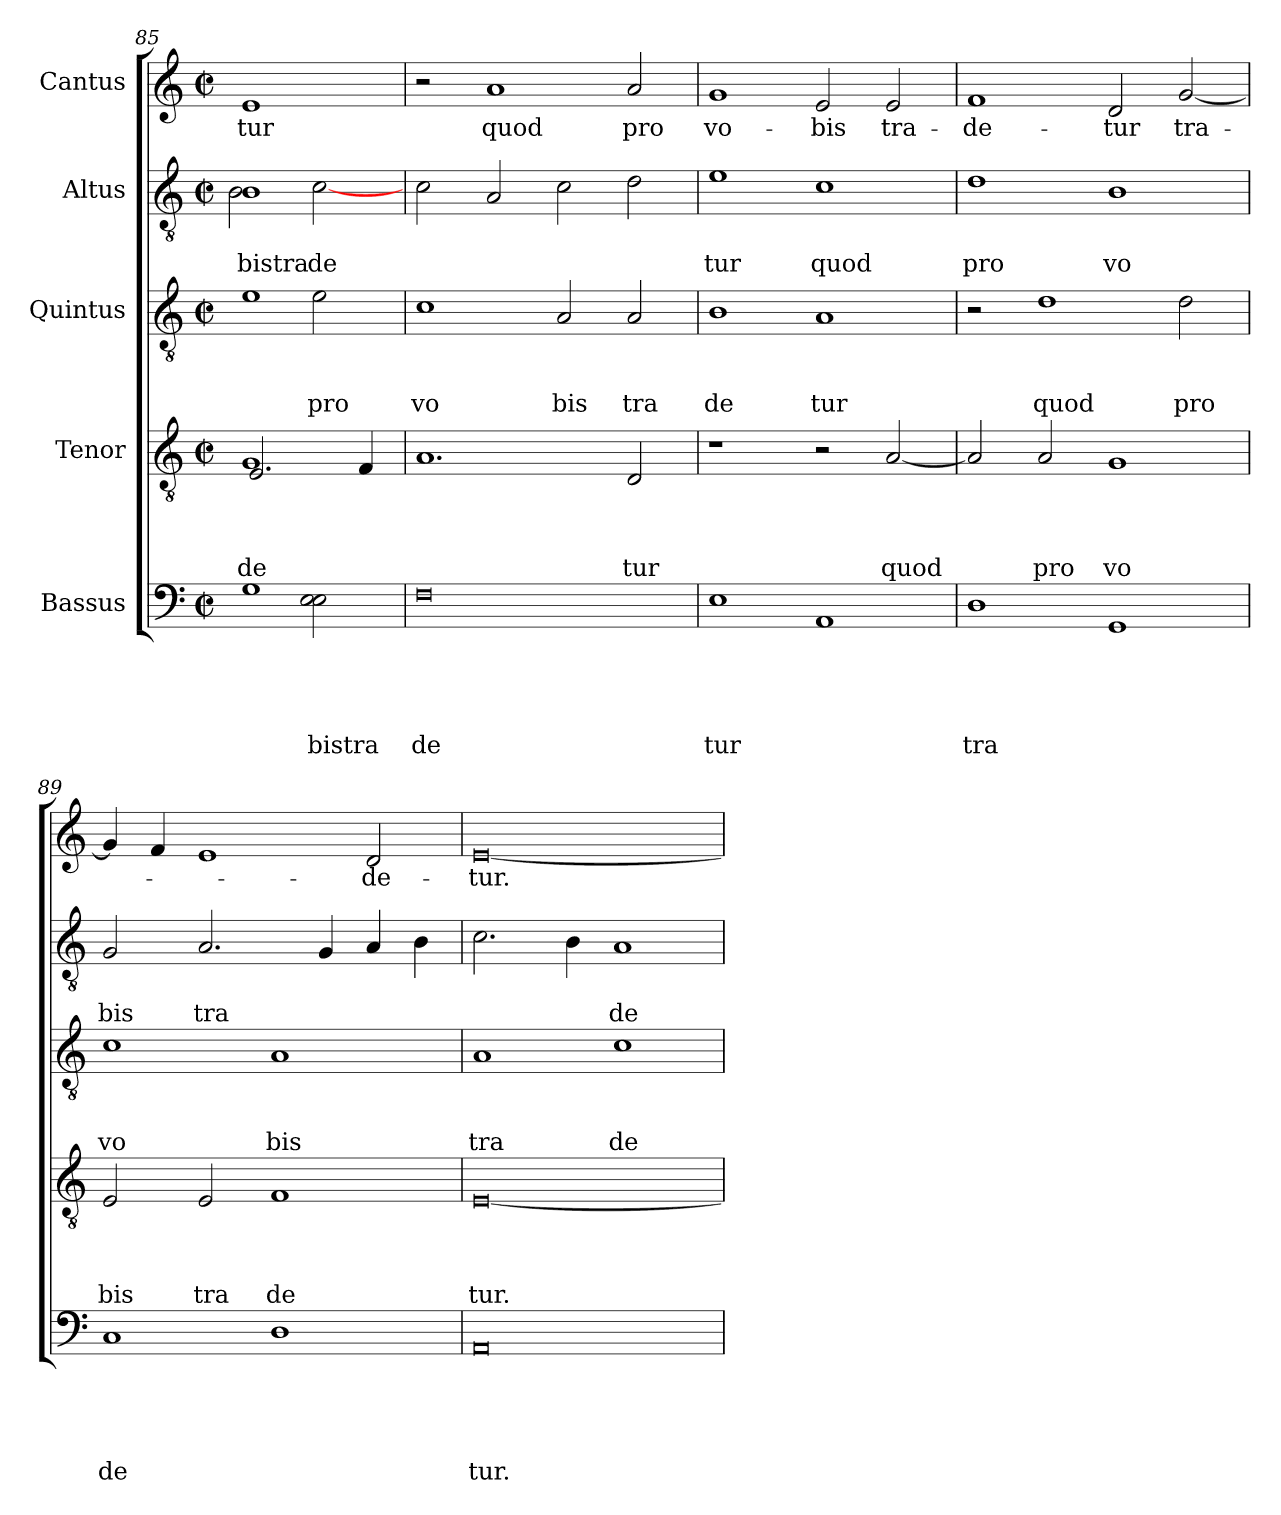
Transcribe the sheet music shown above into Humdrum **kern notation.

**kern	**text	**text	**text	**text	**text	**kern	**text	**text	**text	**text	**kern	**text	**text	**text	**kern	**text	**text	**kern	**text
*part5	*part5	*part5	*part5	*part5	*part5	*part4	*part4	*part4	*part4	*part4	*part3	*part3	*part3	*part3	*part2	*part2	*part2	*part1	*part1
*staff5	*staff5	*staff5	*staff5	*staff5	*staff5	*staff4	*staff4	*staff4	*staff4	*staff4	*staff3	*staff3	*staff3	*staff3	*staff2	*staff2	*staff2	*staff1	*staff1
*I"Bassus	*	*	*	*	*	*I"Tenor	*	*	*	*	*I"Quintus	*	*	*	*I"Altus	*	*	*I"Cantus	*
!!LO:PB:g=z
*clefF4	*	*	*	*	*	*clefGv2	*	*	*	*	*clefGv2	*	*	*	*clefGv2	*	*	*clefG2	*
*k[]	*	*	*	*	*	*k[]	*	*	*	*	*k[]	*	*	*	*k[]	*	*	*k[]	*
*C:	*	*	*	*	*	*C:	*	*	*	*	*C:	*	*	*	*C:	*	*	*C:	*
*M2/2	*	*	*	*	*	*M2/2	*	*	*	*	*M2/2	*	*	*	*M2/2	*	*	*M2/2	*
*met(c|)	*	*	*	*	*	*met(c|)	*	*	*	*	*met(c|)	*	*	*	*met(c|)	*	*	*met(c|)	*
=85	=85	=85	=85	=85	=85	=85	=85	=85	=85	=85	=85	=85	=85	=85	=85	=85	=85	=85	=85
*^	*	*	*	*	*	*^	*	*	*	*	*	*	*	*	*	*	*	*	*
!	!	!	!	!	!	!	!	!	!	!	!	!LO:LY:b	!	!	!	!	!	!	!LO:LY:b	!	!LO:LY:b
*	*	*	*	*	*	*	*	*	*	*	*	*	*^	*	*	*	*^	*	*	*	*
1G	2ryy	.	.	.	.	.	1G	2.E/	.	.	.	de	1e	2ryy	.	.	.	1B	2B\	.	bistra	1e	tur
!	!	!	!	!	!	!LO:LY:b	!	!	!	!	!	!	!	!	!	!	!LO:LY:b	!	!	!	!LO:LY:b	!	!
.	2E\ 2E\	.	.	.	.	bistra	.	.	.	.	.	.	.	2e\	.	.	pro	.	[>2c\	.	de	.	.
.	.	.	.	.	.	.	.	4F/	.	.	.	.	.	.	.	.	.	.	.	.	.	.	.
*	*	*	*	*	*	*	*	*	*	*	*	*	*v	*v	*	*	*	*	*	*	*	*	*
*v	*v	*	*	*	*	*	*	*	*	*	*	*	*	*	*	*	*v	*v	*	*	*	*
=86	=86	=86	=86	=86	=86	=86	=86	=86	=86	=86	=86	=86	=86	=86	=86	=86	=86	=86	=86	=86
!	!	!	!	!	!LO:LY:b	!	!	!	!	!	!	!	!	!	!LO:LY:b	!	!	!	!	!
*	*	*	*	*	*	*v	*v	*	*	*	*	*	*	*	*	*	*	*	*	*
0F	.	.	.	.	de	1.A	.	.	.	.	1c	.	.	vo	2c\	.	.	2r	.
!	!	!	!	!	!	!	!	!	!	!	!	!	!	!	!	!	!	!	!LO:LY:b
.	.	.	.	.	.	.	.	.	.	.	.	.	.	.	2A/	.	.	1a	quod
!	!	!	!	!	!	!	!	!	!	!	!	!	!	!LO:LY:b	!	!	!	!	!
.	.	.	.	.	.	.	.	.	.	.	2A/	.	.	bis	2c\	.	.	.	.
!	!	!	!	!	!	!	!	!	!	!LO:LY:b	!	!	!	!LO:LY:b	!	!	!	!	!LO:LY:b
.	.	.	.	.	.	2D/	.	.	.	tur	2A/	.	.	tra	2d\	.	.	2a/	pro
=87	=87	=87	=87	=87	=87	=87	=87	=87	=87	=87	=87	=87	=87	=87	=87	=87	=87	=87	=87
!	!	!	!	!	!LO:LY:b	!	!	!	!	!	!	!	!	!LO:LY:b	!	!	!LO:LY:b	!	!LO:LY:b
1E	.	.	.	.	tur	1r	.	.	.	.	1B	.	.	de	1e	.	tur	1g	vo-
!	!	!	!	!	!	!	!	!	!	!	!	!	!	!LO:LY:b	!	!	!LO:LY:b	!	!LO:LY:b
1AA	.	.	.	.	.	2r	.	.	.	.	1A	.	.	tur	1c	.	quod	2e/	-bis
!	!	!	!	!	!	!	!	!	!	!LO:LY:b	!	!	!	!	!	!	!	!	!LO:LY:b
.	.	.	.	.	.	[<2A/	.	.	.	quod	.	.	.	.	.	.	.	2e/	tra-
=88	=88	=88	=88	=88	=88	=88	=88	=88	=88	=88	=88	=88	=88	=88	=88	=88	=88	=88	=88
!	!	!	!	!	!LO:LY:b	!	!	!	!	!	!	!	!	!	!	!	!LO:LY:b	!	!LO:LY:b
1D	.	.	.	.	tra	2A/]	.	.	.	.	2r	.	.	.	1d	.	pro	1f	-de-
!	!	!	!	!	!	!	!	!	!	!LO:LY:b	!	!	!	!LO:LY:b	!	!	!	!	!
.	.	.	.	.	.	2A/	.	.	.	pro	1d	.	.	quod	.	.	.	.	.
!	!	!	!	!	!	!	!	!	!	!LO:LY:b	!	!	!	!	!	!	!LO:LY:b	!	!LO:LY:b
1GG	.	.	.	.	.	1G	.	.	.	vo	.	.	.	.	1B	.	vo	2d/	-tur
!	!	!	!	!	!	!	!	!	!	!	!	!	!	!LO:LY:b	!	!	!	!	!LO:LY:b
.	.	.	.	.	.	.	.	.	.	.	2d\	.	.	pro	.	.	.	[<2g/	tra-
=89	=89	=89	=89	=89	=89	=89	=89	=89	=89	=89	=89	=89	=89	=89	=89	=89	=89	=89	=89
!	!	!	!	!	!LO:LY:b	!	!	!	!	!LO:LY:b	!	!	!	!LO:LY:b	!	!	!LO:LY:b	!	!
1C	.	.	.	.	de	2E/	.	.	.	bis	1c	.	.	vo	2G/	.	bis	4g/]	.
.	.	.	.	.	.	.	.	.	.	.	.	.	.	.	.	.	.	4f/	.
!	!	!	!	!	!	!	!	!	!	!LO:LY:b	!	!	!	!	!	!	!LO:LY:b	!	!
.	.	.	.	.	.	2E/	.	.	.	tra	.	.	.	.	2.A/	.	tra	1e	.
!	!	!	!	!	!	!	!	!	!	!LO:LY:b	!	!	!	!LO:LY:b	!	!	!	!	!
1D	.	.	.	.	.	1F	.	.	.	de	1A	.	.	bis	.	.	.	.	.
.	.	.	.	.	.	.	.	.	.	.	.	.	.	.	4G/	.	.	.	.
!	!	!	!	!	!	!	!	!	!	!	!	!	!	!	!	!	!	!	!LO:LY:b
.	.	.	.	.	.	.	.	.	.	.	.	.	.	.	4A/	.	.	2d/	-de-
.	.	.	.	.	.	.	.	.	.	.	.	.	.	.	4B\	.	.	.	.
=90	=90	=90	=90	=90	=90	=90	=90	=90	=90	=90	=90	=90	=90	=90	=90	=90	=90	=90	=90
!	!	!	!	!	!LO:LY:b	!	!	!	!	!LO:LY:b	!	!	!	!LO:LY:b	!	!	!	!	!LO:LY:b
0AA	.	.	.	.	tur.	[<0E	.	.	.	tur.	1A	.	.	tra	2.c\	.	.	[<0e	-tur.
.	.	.	.	.	.	.	.	.	.	.	.	.	.	.	4B\	.	.	.	.
!	!	!	!	!	!	!	!	!	!	!	!	!	!	!LO:LY:b	!	!	!LO:LY:b	!	!
.	.	.	.	.	.	.	.	.	.	.	1c	.	.	de	1A	.	de	.	.
=	=	=	=	=	=	=	=	=	=	=	=	=	=	=	=	=	=	=	=
*-	*-	*-	*-	*-	*-	*-	*-	*-	*-	*-	*-	*-	*-	*-	*-	*-	*-	*-	*-
